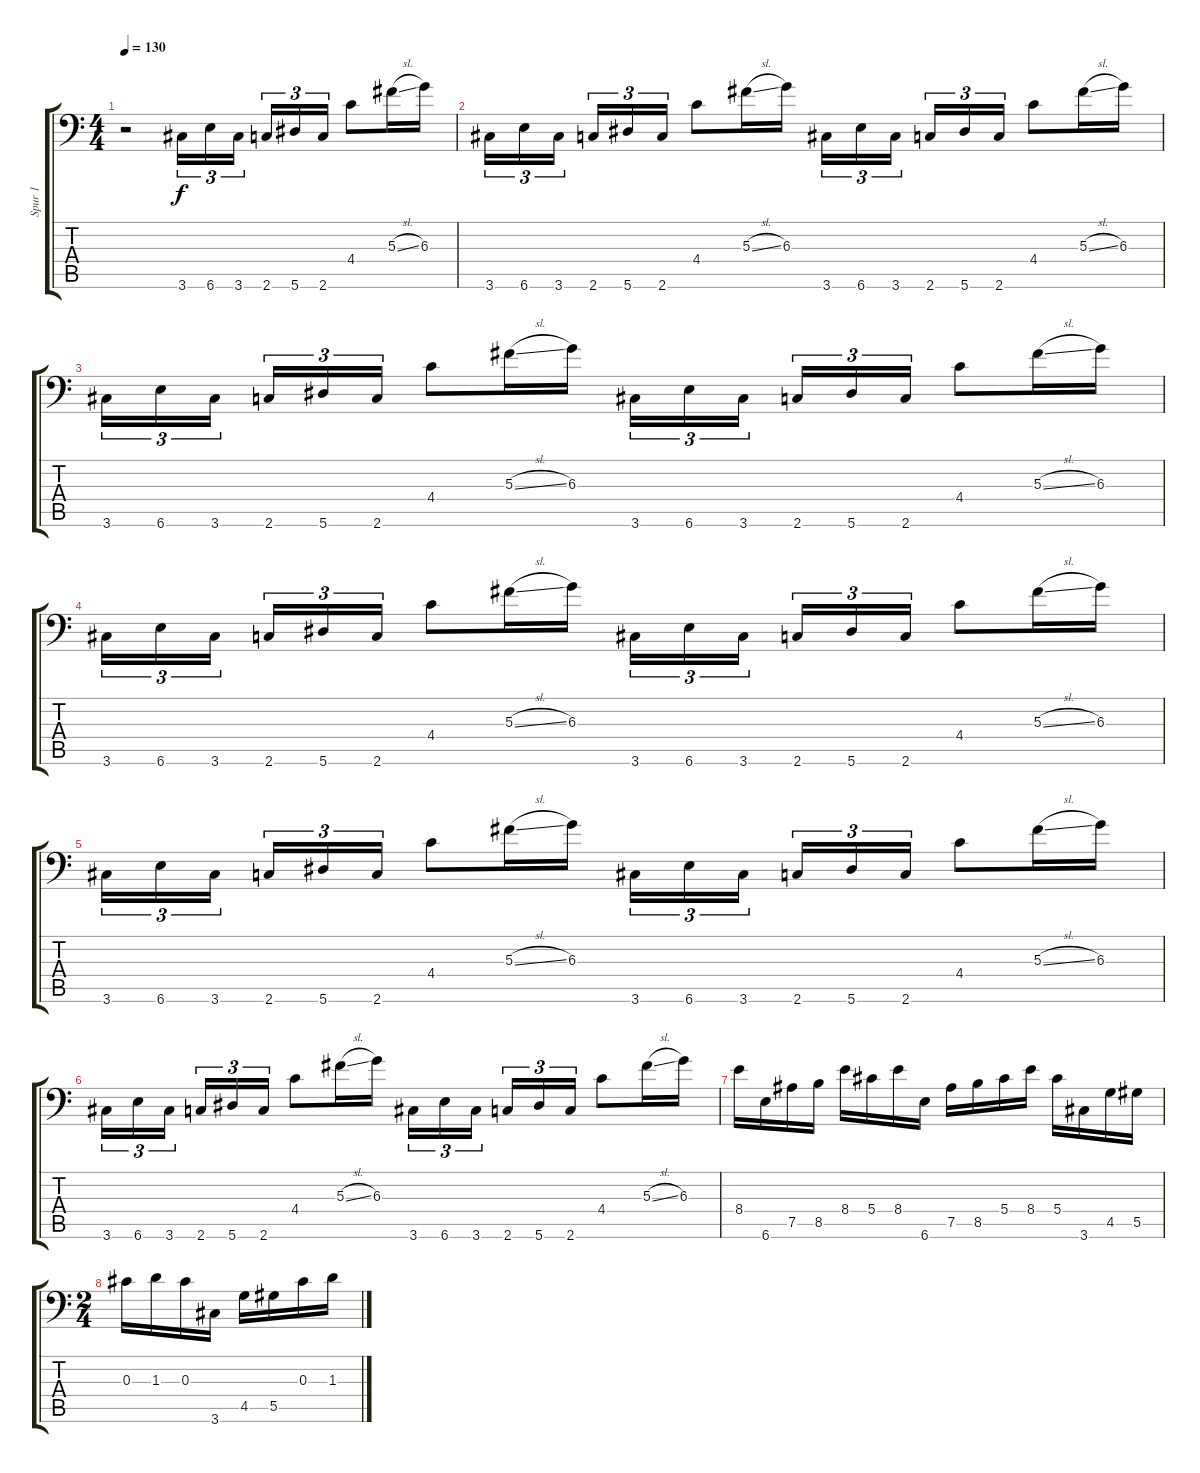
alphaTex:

\track ("Spur 1" "Spur 1") {instrument distortionguitar}
\staff {score tabs}
\tuning (Bb3 F3 Db3 Ab2 Eb2 Bb1) {hide}
\ts (4 4)
\tempo 130
\clef f4
\ks c
r.2{dy f instrument distortionguitar} 3.6.16{tu (3 2)} 6.6.16{tu (3 2)} 3.6.16{tu (3 2)} 2.6.16{tu (3 2)} 5.6.16{tu (3 2)} 2.6.16{tu (3 2)} 4.4.8 5.3{sl}.16 6.3.16 |
3.6.16{tu (3 2)} 6.6.16{tu (3 2)} 3.6.16{tu (3 2)} 2.6.16{tu (3 2)} 5.6.16{tu (3 2)} 2.6.16{tu (3 2)} 4.4.8 5.3{sl}.16 6.3.16 3.6.16{tu (3 2)} 6.6.16{tu (3 2)} 3.6.16{tu (3 2)} 2.6.16{tu (3 2)} 5.6.16{tu (3 2)} 2.6.16{tu (3 2)} 4.4.8 5.3{sl}.16 6.3.16 |
3.6.16{tu (3 2)} 6.6.16{tu (3 2)} 3.6.16{tu (3 2)} 2.6.16{tu (3 2)} 5.6.16{tu (3 2)} 2.6.16{tu (3 2)} 4.4.8 5.3{sl}.16 6.3.16 3.6.16{tu (3 2)} 6.6.16{tu (3 2)} 3.6.16{tu (3 2)} 2.6.16{tu (3 2)} 5.6.16{tu (3 2)} 2.6.16{tu (3 2)} 4.4.8 5.3{sl}.16 6.3.16 |
3.6.16{tu (3 2)} 6.6.16{tu (3 2)} 3.6.16{tu (3 2)} 2.6.16{tu (3 2)} 5.6.16{tu (3 2)} 2.6.16{tu (3 2)} 4.4.8 5.3{sl}.16 6.3.16 3.6.16{tu (3 2)} 6.6.16{tu (3 2)} 3.6.16{tu (3 2)} 2.6.16{tu (3 2)} 5.6.16{tu (3 2)} 2.6.16{tu (3 2)} 4.4.8 5.3{sl}.16 6.3.16 |
3.6.16{tu (3 2)} 6.6.16{tu (3 2)} 3.6.16{tu (3 2)} 2.6.16{tu (3 2)} 5.6.16{tu (3 2)} 2.6.16{tu (3 2)} 4.4.8 5.3{sl}.16 6.3.16 3.6.16{tu (3 2)} 6.6.16{tu (3 2)} 3.6.16{tu (3 2)} 2.6.16{tu (3 2)} 5.6.16{tu (3 2)} 2.6.16{tu (3 2)} 4.4.8 5.3{sl}.16 6.3.16 |
3.6.16{tu (3 2)} 6.6.16{tu (3 2)} 3.6.16{tu (3 2)} 2.6.16{tu (3 2)} 5.6.16{tu (3 2)} 2.6.16{tu (3 2)} 4.4.8 5.3{sl}.16 6.3.16 3.6.16{tu (3 2)} 6.6.16{tu (3 2)} 3.6.16{tu (3 2)} 2.6.16{tu (3 2)} 5.6.16{tu (3 2)} 2.6.16{tu (3 2)} 4.4.8 5.3{sl}.16 6.3.16 |
8.4.16 6.6.16 7.5.16 8.5.16 8.4.16 5.4.16 8.4.16 6.6.16 7.5.16 8.5.16 5.4.16 8.4.16 5.4.16 3.6.16 4.5.16 5.5.16 |
\ts (2 4)
0.3.16 1.3.16 0.3.16 3.6.16 4.5.16 5.5.16 0.3.16 1.3.16
